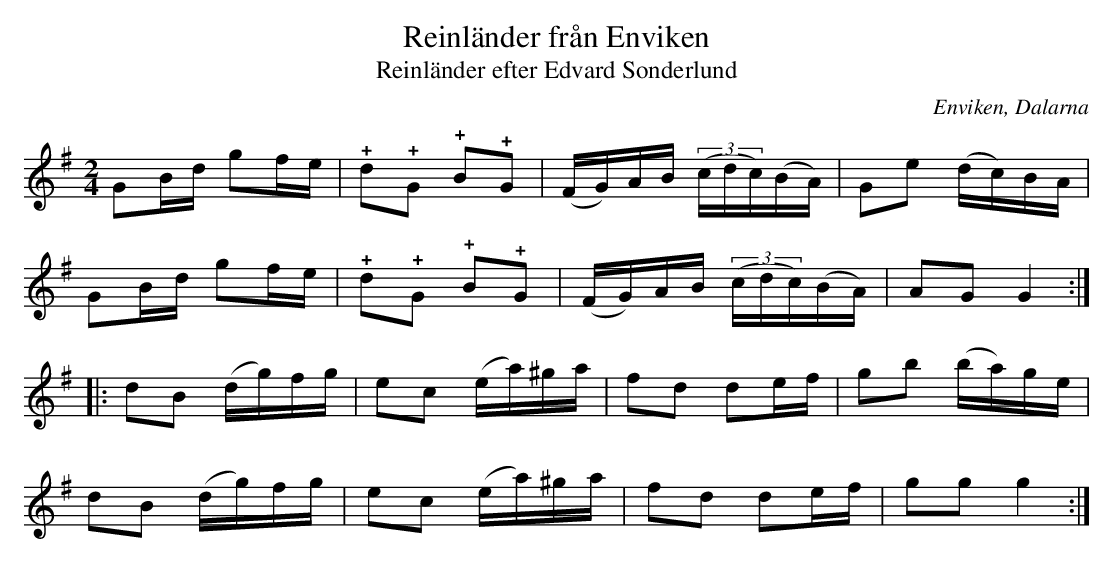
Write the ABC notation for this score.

X:1
T:Reinländer från Enviken
T:Reinländer efter Edvard Sonderlund
O:Enviken, Dalarna
M:2/4
L:1/16
K:G
G2Bd g2fe|!+!d2!+!G2 !+!B2!+!G2|(FG)AB (3(cdc)(BA)|G2e2 (dc)BA|
G2Bd g2fe|!+!d2!+!G2 !+!B2!+!G2|(FG)AB (3(cdc)(BA)|A2G2 G4:|
|:d2B2 (dg)fg|e2c2 (ea)^ga|f2d2 d2ef|g2b2 (ba)ge|
d2B2 (dg)fg|e2c2 (ea)^ga|f2d2 d2ef|g2g2 g4:|
